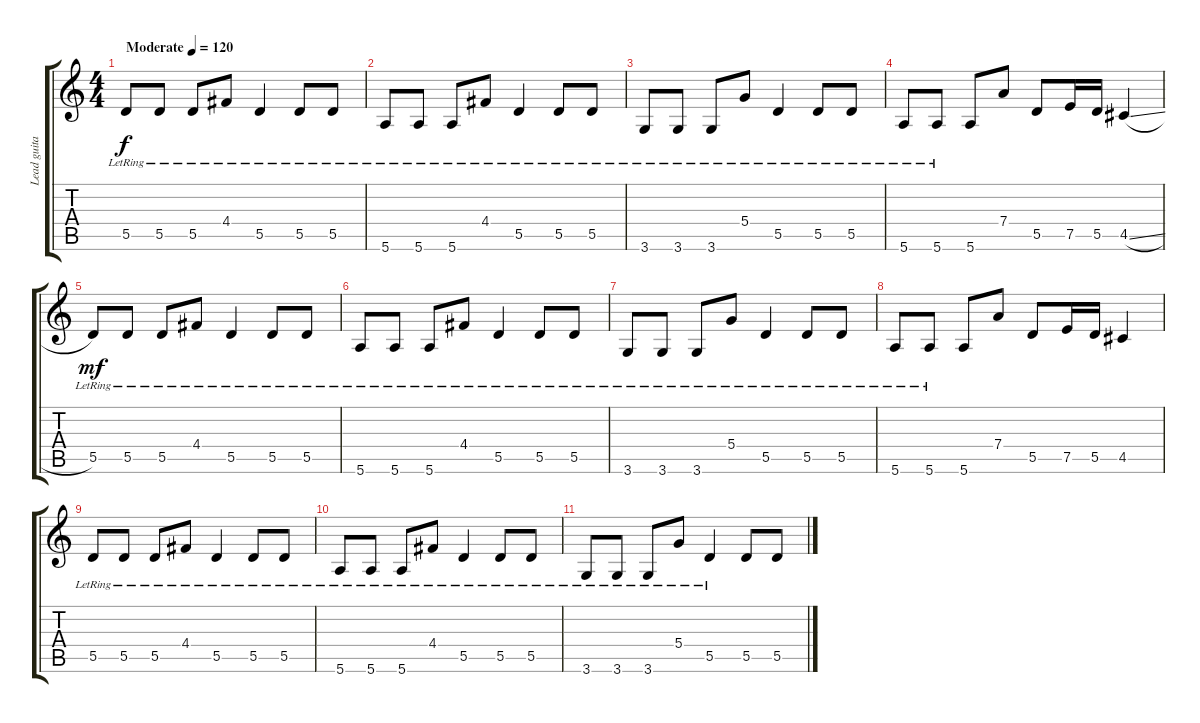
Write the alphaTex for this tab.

\track ("Lead guitar Intro" "Lead guita") {instrument electricguitarmuted}
\staff {score tabs}
\tuning (E4 B3 G3 D3 A2 E2) {hide}
\ts (4 4)
\tempo (120 "Moderate")
\clef g2
\ks c
5.5{lr}.8{dy f instrument electricguitarmuted} 5.5{lr}.8 5.5{lr}.8 4.4{lr}.8 5.5{lr}.4 5.5{lr}.8 5.5{lr}.8 |
5.6{lr}.8 5.6{lr}.8 5.6{lr}.8 4.4{lr}.8 5.5{lr}.4 5.5{lr}.8 5.5{lr}.8 |
3.6{lr}.8 3.6{lr}.8 3.6{lr}.8 5.4{lr}.8 5.5{lr}.4 5.5{lr}.8 5.5{lr}.8 |
5.6{lr}.8 5.6{lr}.8 5.6.8 7.4.8 5.5.8 7.5.16 5.5.16 4.5{sl}.4 |
5.5{lr}.8{dy mf} 5.5{lr}.8 5.5{lr}.8 4.4{lr}.8 5.5{lr}.4 5.5{lr}.8 5.5{lr}.8 |
5.6{lr}.8 5.6{lr}.8 5.6{lr}.8 4.4{lr}.8 5.5{lr}.4 5.5{lr}.8 5.5{lr}.8 |
3.6{lr}.8 3.6{lr}.8 3.6{lr}.8 5.4{lr}.8 5.5{lr}.4 5.5{lr}.8 5.5{lr}.8 |
5.6{lr}.8 5.6{lr}.8 5.6.8 7.4.8 5.5.8 7.5.16 5.5.16 4.5.4 |
5.5{lr}.8 5.5{lr}.8 5.5{lr}.8 4.4{lr}.8 5.5{lr}.4 5.5{lr}.8 5.5{lr}.8 |
5.6{lr}.8 5.6{lr}.8 5.6{lr}.8 4.4{lr}.8 5.5{lr}.4 5.5{lr}.8 5.5{lr}.8 |
3.6{lr}.8 3.6{lr}.8 3.6{lr}.8 5.4{lr}.8 5.5{lr}.4 5.5.8 5.5.8
